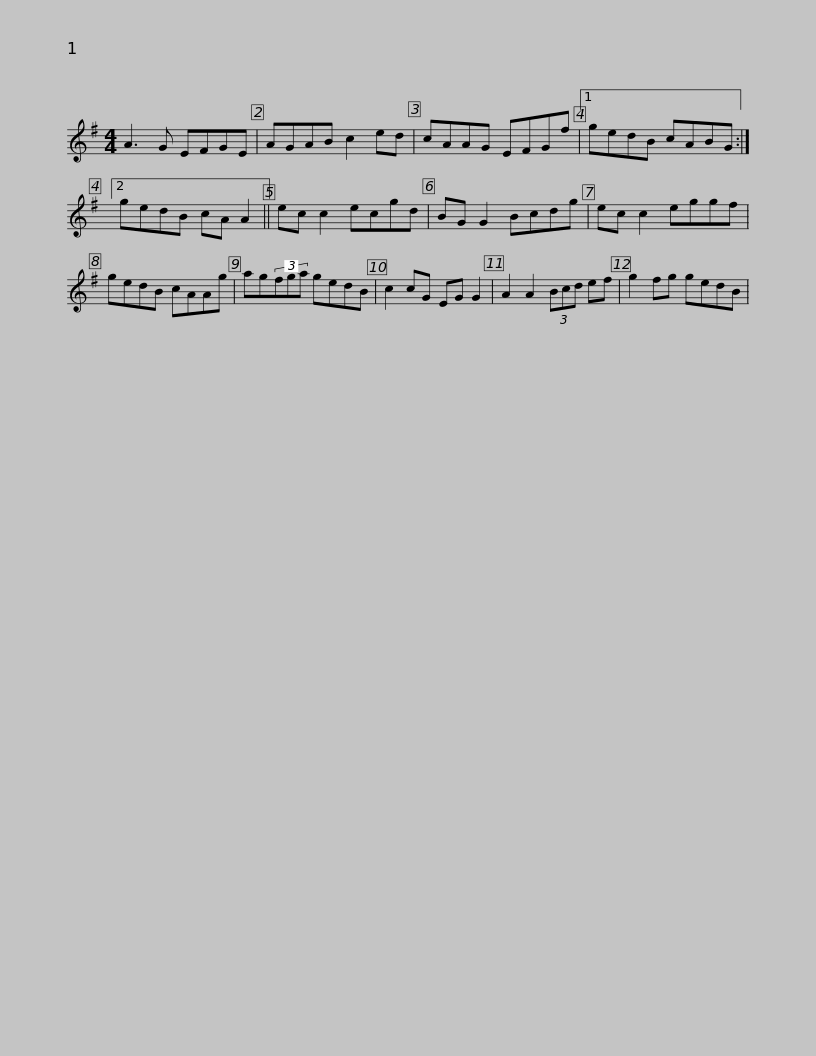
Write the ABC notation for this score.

X:1
L:1/8
M:4/4
I:linebreak $
K:G
V:1 treble
V:1
 A3 G EFGE | AGAB c2 ed | cAAG EFGf |1 gedB cABG :|2 gedB cA A2 || %5
 ec c2 ecgd |$ BG G2 Bcdg | ec c2 eggf | gedB cAAg | ag(3fga gedB | %10
 c2 cG EG G2 | A2 A2 (3Bcd ef |$ g2 fg gedB | %13
